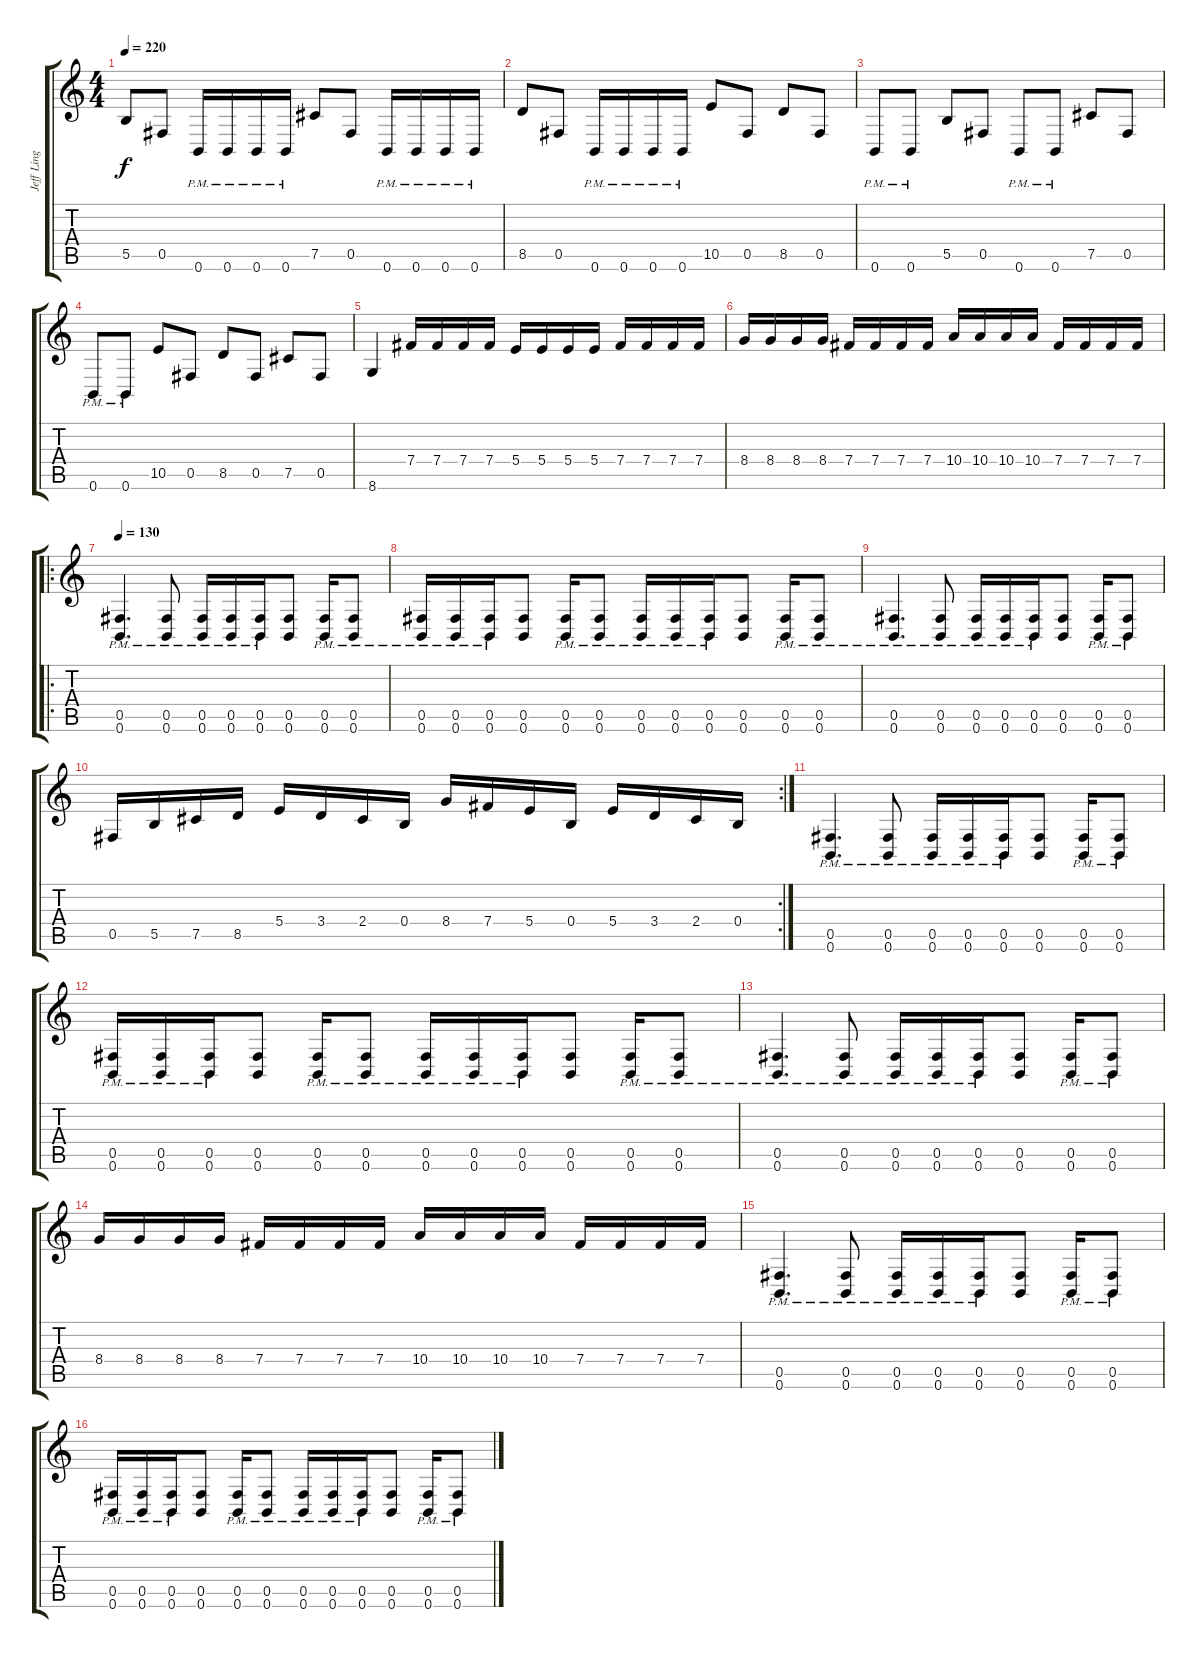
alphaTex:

\track ("Jeff Ling" "Jeff Ling") {instrument distortionguitar}
\staff {score tabs}
\tuning (Db4 Ab3 E3 B2 Gb2 B1) {hide}
\ts (4 4)
\tempo 220
\clef g2
\ks c
5.5.8{dy f} 0.5.8 0.6{pm}.16 0.6{pm}.16 0.6{pm}.16 0.6{pm}.16 7.5.8 0.5.8 0.6{pm}.16 0.6{pm}.16 0.6{pm}.16 0.6{pm}.16 |
8.5.8 0.5.8 0.6{pm}.16 0.6{pm}.16 0.6{pm}.16 0.6{pm}.16 10.5.8 0.5.8 8.5.8 0.5.8 |
0.6{pm}.8 0.6{pm}.8 5.5.8 0.5.8 0.6{pm}.8 0.6{pm}.8 7.5.8 0.5.8 |
0.6{pm}.8 0.6{pm}.8 10.5.8 0.5.8 8.5.8 0.5.8 7.5.8 0.5.8 |
8.6.4 7.4.16 7.4.16 7.4.16 7.4.16 5.4.16 5.4.16 5.4.16 5.4.16 7.4.16 7.4.16 7.4.16 7.4.16 |
8.4.16 8.4.16 8.4.16 8.4.16 7.4.16 7.4.16 7.4.16 7.4.16 10.4.16 10.4.16 10.4.16 10.4.16 7.4.16 7.4.16 7.4.16 7.4.16 |
\ro
\tempo 130
(0.5{pm} 0.6{pm}).4{d} (0.5{pm} 0.6{pm}).8 (0.5{pm} 0.6{pm}).16 (0.5{pm} 0.6{pm}).16 (0.5{pm} 0.6{pm}).16 (0.5 0.6).8 (0.5{pm} 0.6{pm}).16 (0.5{pm} 0.6{pm}).8 |
(0.5{pm} 0.6{pm}).16 (0.5{pm} 0.6{pm}).16 (0.5{pm} 0.6{pm}).16 (0.5 0.6).8 (0.5{pm} 0.6{pm}).16 (0.5{pm} 0.6{pm}).8 (0.5{pm} 0.6{pm}).16 (0.5{pm} 0.6{pm}).16 (0.5{pm} 0.6{pm}).16 (0.5 0.6).8 (0.5{pm} 0.6{pm}).16 (0.5{pm} 0.6{pm}).8 |
(0.5{pm} 0.6{pm}).4{d} (0.5{pm} 0.6{pm}).8 (0.5{pm} 0.6{pm}).16 (0.5{pm} 0.6{pm}).16 (0.5{pm} 0.6{pm}).16 (0.5 0.6).8 (0.5{pm} 0.6{pm}).16 (0.5{pm} 0.6{pm}).8 |
\rc 2
0.5.16 5.5.16 7.5.16 8.5.16 5.4.16 3.4.16 2.4.16 0.4.16 8.4.16 7.4.16 5.4.16 0.4.16 5.4.16 3.4.16 2.4.16 0.4.16 |
(0.5{pm} 0.6{pm}).4{d} (0.5{pm} 0.6{pm}).8 (0.5{pm} 0.6{pm}).16 (0.5{pm} 0.6{pm}).16 (0.5{pm} 0.6{pm}).16 (0.5 0.6).8 (0.5{pm} 0.6{pm}).16 (0.5{pm} 0.6{pm}).8 |
(0.5{pm} 0.6{pm}).16 (0.5{pm} 0.6{pm}).16 (0.5{pm} 0.6{pm}).16 (0.5 0.6).8 (0.5{pm} 0.6{pm}).16 (0.5{pm} 0.6{pm}).8 (0.5{pm} 0.6{pm}).16 (0.5{pm} 0.6{pm}).16 (0.5{pm} 0.6{pm}).16 (0.5 0.6).8 (0.5{pm} 0.6{pm}).16 (0.5{pm} 0.6{pm}).8 |
(0.5{pm} 0.6{pm}).4{d} (0.5{pm} 0.6{pm}).8 (0.5{pm} 0.6{pm}).16 (0.5{pm} 0.6{pm}).16 (0.5{pm} 0.6{pm}).16 (0.5 0.6).8 (0.5{pm} 0.6{pm}).16 (0.5{pm} 0.6{pm}).8 |
8.4.16 8.4.16 8.4.16 8.4.16 7.4.16 7.4.16 7.4.16 7.4.16 10.4.16 10.4.16 10.4.16 10.4.16 7.4.16 7.4.16 7.4.16 7.4.16 |
(0.5{pm} 0.6{pm}).4{d} (0.5{pm} 0.6{pm}).8 (0.5{pm} 0.6{pm}).16 (0.5{pm} 0.6{pm}).16 (0.5{pm} 0.6{pm}).16 (0.5 0.6).8 (0.5{pm} 0.6{pm}).16 (0.5{pm} 0.6{pm}).8 |
(0.5{pm} 0.6{pm}).16 (0.5{pm} 0.6{pm}).16 (0.5{pm} 0.6{pm}).16 (0.5 0.6).8 (0.5{pm} 0.6{pm}).16 (0.5{pm} 0.6{pm}).8 (0.5{pm} 0.6{pm}).16 (0.5{pm} 0.6{pm}).16 (0.5{pm} 0.6{pm}).16 (0.5 0.6).8 (0.5{pm} 0.6{pm}).16 (0.5{pm} 0.6{pm}).8
